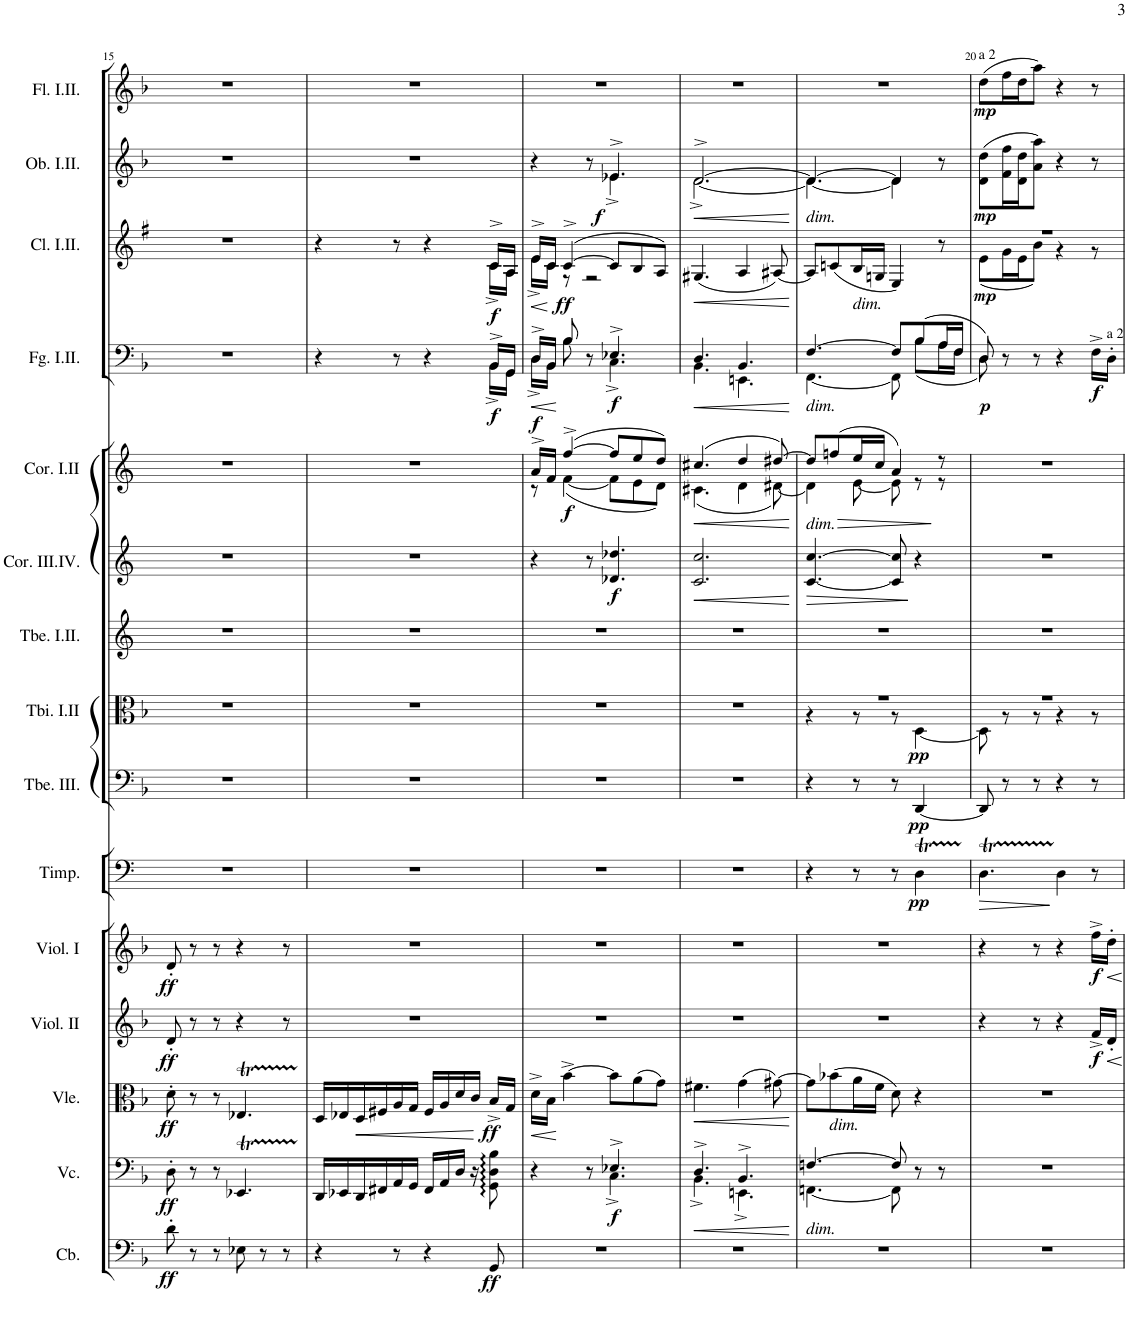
**kern	**dynam	**kern	**dynam	**kern	**dynam	**kern	**dynam	**kern	**dynam	**kern	**dynam	**kern	**dynam	**kern	**dynam	**kern	**kern	**dynam	**kern	**dynam	**kern	**dynam	**kern	**dynam	**kern	**dynam	**kern	**dynam
*part15	*part15	*part14	*part14	*part13	*part13	*part12	*part12	*part11	*part11	*part10	*part10	*part9	*part9	*part8	*part8	*part7	*part6	*part6	*part5	*part5	*part4	*part4	*part3	*part3	*part2	*part2	*part1	*part1
*staff15	*staff15	*staff14	*staff14	*staff13	*staff13	*staff12	*staff12	*staff11	*staff11	*staff10	*staff10	*staff9	*staff9	*staff8	*staff8	*staff7	*staff6	*staff6	*staff5	*staff5	*staff4	*staff4	*staff3	*staff3	*staff2	*staff2	*staff1	*staff1
*I"Contrabassi	*	*I"Violoncelli	*	*I"Viole	*	*I"Violini II	*	*I"Violini I	*	*I"Timpani D, A	*	*I"Trombone III.	*	*I"Tromboni I.II.	*	*I"Trombe I.II. in D	*I"Corni in D III.IV.	*	*I"Corni in F I.II.	*	*I"Fagotti I.II.	*	*I"Clarinetti in B I.II.	*	*I"Oboi I.II.	*	*I"Flauti I.II.	*
*I'Cb.	*	*I'Vc.	*	*I'Vle.	*	*I'Viol. II	*	*I'Viol. I	*	*I'Timp.	*	*I'Tbe. III.	*	*I'Tbi. I.II	*	*I'Tbe. I.II.	*I'Cor. III.IV.	*	*I'Cor. I.II	*	*I'Fg. I.II.	*	*I'Cl. I.II.	*	*I'Ob. I.II.	*	*I'Fl. I.II.	*
!!LO:PB:g=z
*clefF4	*	*clefF4	*	*clefC3	*	*clefG2	*	*clefG2	*	*clefF4	*	*clefF4	*	*clefC3	*	*clefG2	*clefG2	*	*clefG2	*	*clefF4	*	*clefG2	*	*clefG2	*	*clefG2	*
*Trd7c12	*	*	*	*	*	*	*	*	*	*	*	*	*	*	*	*Trd-1c-2	*Trd6c10	*	*Trd4c7	*	*	*	*Trd1c2	*	*	*	*	*
*k[b-]	*	*k[b-]	*	*k[b-]	*	*k[b-]	*	*k[b-]	*	*k[]	*	*k[b-]	*	*k[b-]	*	*k[]	*k[]	*	*k[]	*	*k[b-]	*	*k[f#]	*	*k[b-]	*	*k[b-]	*
*M6/8	*	*M6/8	*	*M6/8	*	*M6/8	*	*M6/8	*	*M6/8	*	*M6/8	*	*M6/8	*	*M6/8	*M6/8	*	*M6/8	*	*M6/8	*	*M6/8	*	*M6/8	*	*M6/8	*
=15	=15	=15	=15	=15	=15	=15	=15	=15	=15	=15	=15	=15	=15	=15	=15	=15	=15	=15	=15	=15	=15	=15	=15	=15	=15	=15	=15	=15
!	!LO:DY:b	!	!LO:DY:b	!	!LO:DY:b	!	!LO:DY:b	!	!LO:DY:b	!	!	!	!	!	!	!	!	!	!	!	!	!	!	!	!	!	!	!
8d'\	ff	8D'\	ff	8d'\	ff	8d'/	ff	8d'/	ff	2.r	.	2.r	.	2.r	.	2.r	2.r	.	2.r	.	2.r	.	2.r	.	2.r	.	2.r	.
8r	.	8r	.	8r	.	8r	.	8r	.	.	.	.	.	.	.	.	.	.	.	.	.	.	.	.	.	.	.	.
8r	.	8r	.	8r	.	8r	.	8r	.	.	.	.	.	.	.	.	.	.	.	.	.	.	.	.	.	.	.	.
8E-X\	.	4.EE-XT/	.	4.E-XT/	.	4r	.	4r	.	.	.	.	.	.	.	.	.	.	.	.	.	.	.	.	.	.	.	.
8r	.	.	.	.	.	.	.	.	.	.	.	.	.	.	.	.	.	.	.	.	.	.	.	.	.	.	.	.
8r	.	.	.	.	.	8r	.	8r	.	.	.	.	.	.	.	.	.	.	.	.	.	.	.	.	.	.	.	.
=16	=16	=16	=16	=16	=16	=16	=16	=16	=16	=16	=16	=16	=16	=16	=16	=16	=16	=16	=16	=16	=16	=16	=16	=16	=16	=16	=16	=16
*	*	*	*	*	*	*	*	*	*	*	*	*	*	*	*	*	*	*	*	*	*^	*	*^	*	*	*	*	*
4r	.	16DD/LL	.	16D/LL	.	2.r	.	2.r	.	2.r	.	2.r	.	2.r	.	2.r	2.r	.	2.r	.	4r	4ryy	.	4r	4ryy	.	2.r	.	2.r	.
.	.	16EE-X/	.	16E-X/	.	.	.	.	.	.	.	.	.	.	.	.	.	.	.	.	.	.	.	.	.	.	.	.	.	.
!	!	!	!	!	!LO:HP:b	!	!	!	!	!	!	!	!	!	!	!	!	!	!	!	!	!	!	!	!	!	!	!	!	!
.	.	16DD/	.	16D/	<	.	.	.	.	.	.	.	.	.	.	.	.	.	.	.	.	.	.	.	.	.	.	.	.	.
.	.	16FF#X/	.	16F#X/	.	.	.	.	.	.	.	.	.	.	.	.	.	.	.	.	.	.	.	.	.	.	.	.	.	.
8r	.	16AA/	.	16A/	.	.	.	.	.	.	.	.	.	.	.	.	.	.	.	.	8r	8ryy	.	8r	8ryy	.	.	.	.	.
.	.	16GG/JJ	.	16G/JJ	.	.	.	.	.	.	.	.	.	.	.	.	.	.	.	.	.	.	.	.	.	.	.	.	.	.
4r	.	16FF#/LL	.	16F#/LL	.	.	.	.	.	.	.	.	.	.	.	.	.	.	.	.	4r	4ryy	.	4r	4ryy	.	.	.	.	.
.	.	16AA/	.	16A/	.	.	.	.	.	.	.	.	.	.	.	.	.	.	.	.	.	.	.	.	.	.	.	.	.	.
.	.	16D/JJ	.	16d/	.	.	.	.	.	.	.	.	.	.	.	.	.	.	.	.	.	.	.	.	.	.	.	.	.	.
.	.	16r	.	16c/JJ	.	.	.	.	.	.	.	.	.	.	.	.	.	.	.	.	.	.	.	.	.	.	.	.	.	.
!	!LO:DY:b	!	!	!	!LO:DY:b	!	!	!	!	!	!	!	!	!	!	!	!	!	!	!	!	!	!LO:DY:b	!	!	!LO:DY:b	!	!	!	!
8GG/	ff	8GG\ 8D\ 8B-\	.	16B-^/LL	ff	.	.	.	.	.	.	.	.	.	.	.	.	.	.	.	16BB-^/LL	16BB-^\LL	f	16c^/LL	16c^\LL	f	.	.	.	.
.	.	.	.	16G/JJ	.	.	.	.	.	.	.	.	.	.	.	.	.	.	.	.	16GG/JJ	16GG\JJ	.	16A/JJ	16A\JJ	.	.	.	.	.
=17	=17	=17	=17	=17	=17	=17	=17	=17	=17	=17	=17	=17	=17	=17	=17	=17	=17	=17	=17	=17	=17	=17	=17	=17	=17	=17	=17	=17	=17	=17
*	*	*^	*	*	*	*	*	*	*	*	*	*	*	*	*	*	*	*	*	*	*	*	*	*	*	*	*	*	*	*
!	!	!	!	!	!	!LO:HP:b	!	!	!	!	!	!	!	!	!	!	!	!	!	!	!LO:DY:a	!	!	!LO:HP:b	!	!	!LO:HP:b	!	!	!	!
*	*	*	*	*	*	*	*	*	*	*	*	*	*	*	*	*	*	*	*	*^	*	*	*	*	*	*	*	*^	*	*	*
2.r	.	4r	4ryy	.	16d^\LL	<	2.r	.	2.r	.	2.r	.	2.r	.	2.r	.	2.r	4r	.	16a^/LL	8r	f	16D^/LL	16D^\LL	<	16e^/LL	16e^\LL	<	4r	4ryy	.	2.r	.
.	.	.	.	.	16B-\JJ	.	.	.	.	.	.	.	.	.	.	.	.	.	.	16f/JJ	.	.	16BB-/JJ	16BB-\JJ	.	16c/JJ	16c\JJ	.	.	.	.	.	.
!	!	!	!	!	!	!	!	!	!	!	!	!	!	!	!	!	!	!	!	!	!	!LO:DY:b	!	!	!	!	!	!LO:DY:b	!	!	!	!	!
.	.	.	.	.	[4b-^\	[	.	.	.	.	.	.	.	.	.	.	.	.	.	([4ff^/	([4f\	f	8B-/	8B-\	.	([4c^/	8r	ff	.	.	.	.	.
.	.	8r	8ryy	.	.	.	.	.	.	.	.	.	.	.	.	.	.	8r	.	.	.	.	8r	8ryy	.	.	2r	.	8r	8ryy	.	.	.
!	!	!	!	!LO:DY:b	!	!	!	!	!	!	!	!	!	!	!	!	!	!	!LO:DY:b	!	!	!	!	!	!LO:DY:b	!	!	!	!	!	!LO:DY:b	!	!
.	.	4.E-X^/	4.C^\	f	8b-\L]	.	.	.	.	.	.	.	.	.	.	.	.	4.d-X/ 4.dd-X/	f	8ff/L]	8f\L]	.	4.E-X^/	4.C^\	f	8c/L]	.	.	4.e-X^/	4.e-^\	f	.	.
.	.	.	.	.	(8a\	.	.	.	.	.	.	.	.	.	.	.	.	.	.	8ee/	8e\	.	.	.	.	8B/	.	.	.	.	.	.	.
.	.	.	.	.	8g\J)	.	.	.	.	.	.	.	.	.	.	.	.	.	.	8dd/J)	8d\J)	.	.	.	.	8A/J)	.	.	.	.	.	.	.
*	*	*	*	*	*	*	*	*	*	*	*	*	*	*	*	*	*	*	*	*	*	*	*	*	*	*v	*v	*	*	*	*	*	*
=18	=18	=18	=18	=18	=18	=18	=18	=18	=18	=18	=18	=18	=18	=18	=18	=18	=18	=18	=18	=18	=18	=18	=18	=18	=18	=18	=18	=18	=18	=18	=18	=18
!	!	!	!	!	!	!	!	!	!	!	!	!	!	!	!	!	!	!	!LO:HP:b	!	!	!LO:HP:b	!	!	!	!	!	!	!	!	!	!
2.r	.	4.D^/	4.BB-^\	.	4.f#X\	.	2.r	.	2.r	.	2.r	.	2.r	.	2.r	.	2.r	2.c/ 2.cc/	<	(4.cc#X/	(4.c#X\	<	4.D/	4.BB-\	.	(4.G#X/	.	[2.d^/	[2.d^\	.	2.r	.
.	.	4.BB-^/	4.EEn^\	.	(4g\	.	.	.	.	.	.	.	.	.	.	.	.	.	.	4dd/	4d\	.	4.BB-/	4.EEn\	.	4A/	.	.	.	.	.	.
.	.	.	.	.	[8g#X\)	.	.	.	.	.	.	.	.	.	.	.	.	.	.	[8dd#X/)	[8d#X\)	.	.	.	.	[8A#X/)	.	.	.	.	.	.
*	*	*	*	*	*	*	*	*	*	*	*	*	*	*	*	*	*	*	*	*v	*v	*	*	*	*	*	*	*v	*v	*	*	*
*	*	*v	*v	*	*	*	*	*	*	*	*	*	*	*	*	*	*	*	*	*	*	*v	*v	*	*	*	*	*	*	*
.	.	.	.	.	[	.	.	.	.	.	.	.	.	.	.	.	.	.	.	.	.	[	.	[	.	.	.	.
=19	=19	=19	=19	=19	=19	=19	=19	=19	=19	=19	=19	=19	=19	=19	=19	=19	=19	=19	=19	=19	=19	=19	=19	=19	=19	=19	=19	=19
*	*	*^	*	*	*	*	*	*	*	*	*	*	*	*^	*	*	*	*	*^	*	*^	*	*	*	*^	*	*	*
!	!	!	!	!	!	!	!	!	!	!	!	!	!	!	!	!	!	!	!	!	!	!	!	!	!	!	!	!	!LO:TX:b:i:t=dim.	!	!	!	!
!	!	!	!	!	!	!	!	!	!	!	!	!	!	!	!	!	!	!	!	!	!	!	!	!LO:TX:b:i:t=dim.	!	!	!	!	!	!	!	!	!
!	!	!	!	!	!	!	!	!	!	!	!	!	!	!	!	!	!	!	!	!	!LO:TX:b:i:t=dim.	!	!	!	!	!	!	!	!	!	!	!	!
!	!	!LO:TX:b:i:t=dim.	!	!	!	!	!	!	!	!	!	!	!	!	!	!	!	!	!	!	!	!	!	!	!	!	!	!	!	!	!	!	!
2.r	.	[4.Fn/	[4.FFn\	.	8g#\L]	.	2.r	.	2.r	.	4r	.	4r	.	2.r	4r	.	2.r	[4.c/ [4.cc/	.	8dd#/L]	4d#\]	.	[4.F/	[4.FF\	.	8A#/L]	.	4.d/_	4.d\_	.	2.r	.
!	!	!	!	!	!LO:TX:b:i:t=dim.	!	!	!	!	!	!	!	!	!	!	!	!	!	!	!	!	!	!	!	!	!	!	!	!	!	!	!	!
.	.	.	.	.	(8b-X\	.	.	.	.	.	.	.	.	.	.	.	.	.	.	.	(8ffn/	.	.	.	.	.	(8cn/	.	.	.	.	.	.
!	!	!	!	!	!	!	!	!	!	!	!	!	!	!	!	!	!	!	!	!	!	!	!	!	!	!	!LO:TX:b:i:t=dim.	!	!	!	!	!	!
.	.	.	.	.	16a\L	.	.	.	.	.	8r	.	8r	.	.	8r	.	.	.	.	16ee/L	[8e\	.	.	.	.	16B/L	.	.	.	.	.	.
.	.	.	.	.	16f\JJ	.	.	.	.	.	.	.	.	.	.	.	.	.	.	.	16cc/JJ	.	.	.	.	.	16Gn/JJ	.	.	.	.	.	.
.	.	8F/]	8FF\]	.	8d\)	.	.	.	.	.	8r	.	8r	.	.	8r	.	.	8c/] 8cc/]	.	4a/)	8e\]	.	8F/L]	8FF\]	.	4E/)	.	4d/]	4d\]	.	.	.
!	!	!	!	!	!	!	!	!	!	!	!	!LO:DY:b	!	!LO:DY:b	!	!	!LO:DY:b	!	!	!	!	!	!	!	!	!	!	!	!	!	!	!	!
.	.	8r	8ryy	.	4r	.	.	.	.	.	4DT\	pp	[4DD/	pp	.	[4D\	pp	.	4r	[	.	8r	.	(8B-/	(8B-\L	.	.	.	.	.	.	.	.
.	.	8r	8ryy	.	.	.	.	.	.	.	.	.	.	.	.	.	.	.	.	.	8r	8r	[	16A/L	16A\L	.	8r	.	8r	8ryy	.	.	.
.	.	.	.	.	.	.	.	.	.	.	.	.	.	.	.	.	.	.	.	.	.	.	.	16F/JJ	16F\JJ	.	.	.	.	.	.	.	.
*	*	*v	*v	*	*	*	*	*	*	*	*	*	*	*	*	*	*	*	*	*	*v	*v	*	*	*	*	*	*	*v	*v	*	*	*
=20	=20	=20	=20	=20	=20	=20	=20	=20	=20	=20	=20	=20	=20	=20	=20	=20	=20	=20	=20	=20	=20	=20	=20	=20	=20	=20	=20	=20	=20	=20
*	*	*	*	*	*	*	*	*	*	*	*	*	*	*	*	*	*	*	*	*	*	*	*	*	*^	*	*	*	*	*
!	!	!	!	!	!	!	!	!	!	!	!	!	!	!	!	!	!	!	!	!	!	!	!	!	!	!	!	!	!	!LO:TX:a:t=a 2	!
!	!	!	!	!	!	!	!	!	!	!	!	!	!	!	!	!	!	!	!	!	!	!	!	!LO:DY:b	!	!	!LO:DY:b	!	!LO:DY:b	!	!LO:DY:b
2.r	.	2.r	.	2.r	.	4r	.	4r	.	4.DT\	.	8DD/]	.	2.r	8D\]	.	2.r	2.r	.	2.r	.	8D/)	8D\)	p	2.r	(8e\L	mp	(8d\ 8dd\L	mp	(8dd\L	mp
.	.	.	.	.	.	.	.	.	.	.	.	8r	.	.	8r	.	.	.	.	.	.	8r	8ryy	.	.	16g\L	.	16f\ 16ff\L	.	16ff\L	.
.	.	.	.	.	.	.	.	.	.	.	.	.	.	.	.	.	.	.	.	.	.	.	.	.	.	16e\J	.	16d\ 16dd\J	.	16dd\J	.
.	.	.	.	.	.	8r	.	8r	.	.	.	8r	.	.	8r	.	.	.	.	.	.	8r	8ryy	.	.	8b\J)	.	8a\ 8aa\J)	.	8aa\J)	.
.	.	.	.	.	.	4r	.	4r	.	4D\	.	4r	.	.	4r	.	.	.	.	.	.	4r	4ryy	.	.	4r	.	4r	.	4r	.
!	!	!	!	!	!	!	!LO:DY:b	!	!LO:DY:b	!	!	!	!	!	!	!	!	!	!	!	!	!	!	!LO:DY:b	!	!	!	!	!	!	!
.	.	.	.	.	.	16f^/LL	f	16ff^\LL	f	8r	.	8r	.	.	8r	.	.	.	.	.	.	16F^>\LL	8ryy	f	.	8r	.	8r	.	8r	.
!	!	!	!	!	!	!	!	!	!	!	!	!	!	!	!	!	!	!	!	!	!	!LO:TX:a:t=a 2	!	!	!	!	!	!	!	!	!
.	.	.	.	.	.	16d'/JJ	.	16dd'\JJ	.	.	.	.	.	.	.	.	.	.	.	.	.	16D'>\JJ	.	.	.	.	.	.	.	.	.
*	*	*	*	*	*	*	*	*	*	*	*	*	*	*	*	*	*	*	*	*	*	*v	*v	*	*	*	*	*	*	*	*
*	*	*	*	*	*	*	*	*	*	*	*	*	*	*v	*v	*	*	*	*	*	*	*	*	*v	*v	*	*	*	*	*
=	=	=	=	=	=	=	=	=	=	=	=	=	=	=	=	=	=	=	=	=	=	=	=	=	=	=	=	=
*-	*-	*-	*-	*-	*-	*-	*-	*-	*-	*-	*-	*-	*-	*-	*-	*-	*-	*-	*-	*-	*-	*-	*-	*-	*-	*-	*-	*-
